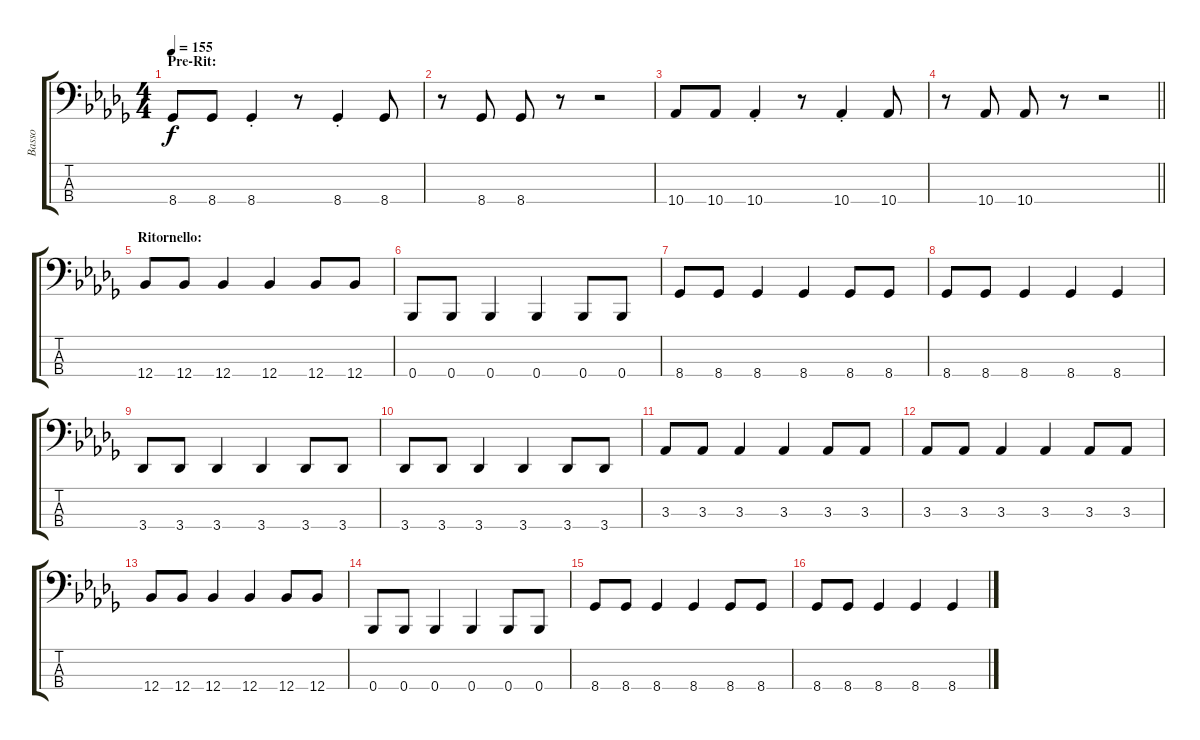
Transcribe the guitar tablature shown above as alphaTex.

\track ("Basso" "Basso") {instrument electricbassfinger}
\staff {score tabs}
\tuning (Eb2 Bb1 F1 Bb0) {hide}
\ts (4 4)
\section ("" "Pre-Rit:")
\tempo 155
\clef f4
\ks bbminor
8.4.8{dy f} 8.4.8 8.4{st}.4 r.8 8.4{st}.4 8.4.8 |
r.8 8.4.8 8.4.8 r.8 r.2 |
10.4.8 10.4.8 10.4{st}.4 r.8 10.4{st}.4 10.4.8 |
\barLineRight lightlight
r.8 10.4.8 10.4.8 r.8 r.2 |
\section ("" "Ritornello:")
12.4.8 12.4.8 12.4.4 12.4.4 12.4.8 12.4.8 |
0.4.8 0.4.8 0.4.4 0.4.4 0.4.8 0.4.8 |
8.4.8 8.4.8 8.4.4 8.4.4 8.4.8 8.4.8 |
8.4.8 8.4.8 8.4.4 8.4.4 8.4.4 |
3.4.8 3.4.8 3.4.4 3.4.4 3.4.8 3.4.8 |
3.4.8 3.4.8 3.4.4 3.4.4 3.4.8 3.4.8 |
3.3.8 3.3.8 3.3.4 3.3.4 3.3.8 3.3.8 |
3.3.8 3.3.8 3.3.4 3.3.4 3.3.8 3.3.8 |
12.4.8 12.4.8 12.4.4 12.4.4 12.4.8 12.4.8 |
0.4.8 0.4.8 0.4.4 0.4.4 0.4.8 0.4.8 |
8.4.8 8.4.8 8.4.4 8.4.4 8.4.8 8.4.8 |
8.4.8 8.4.8 8.4.4 8.4.4 8.4.4
